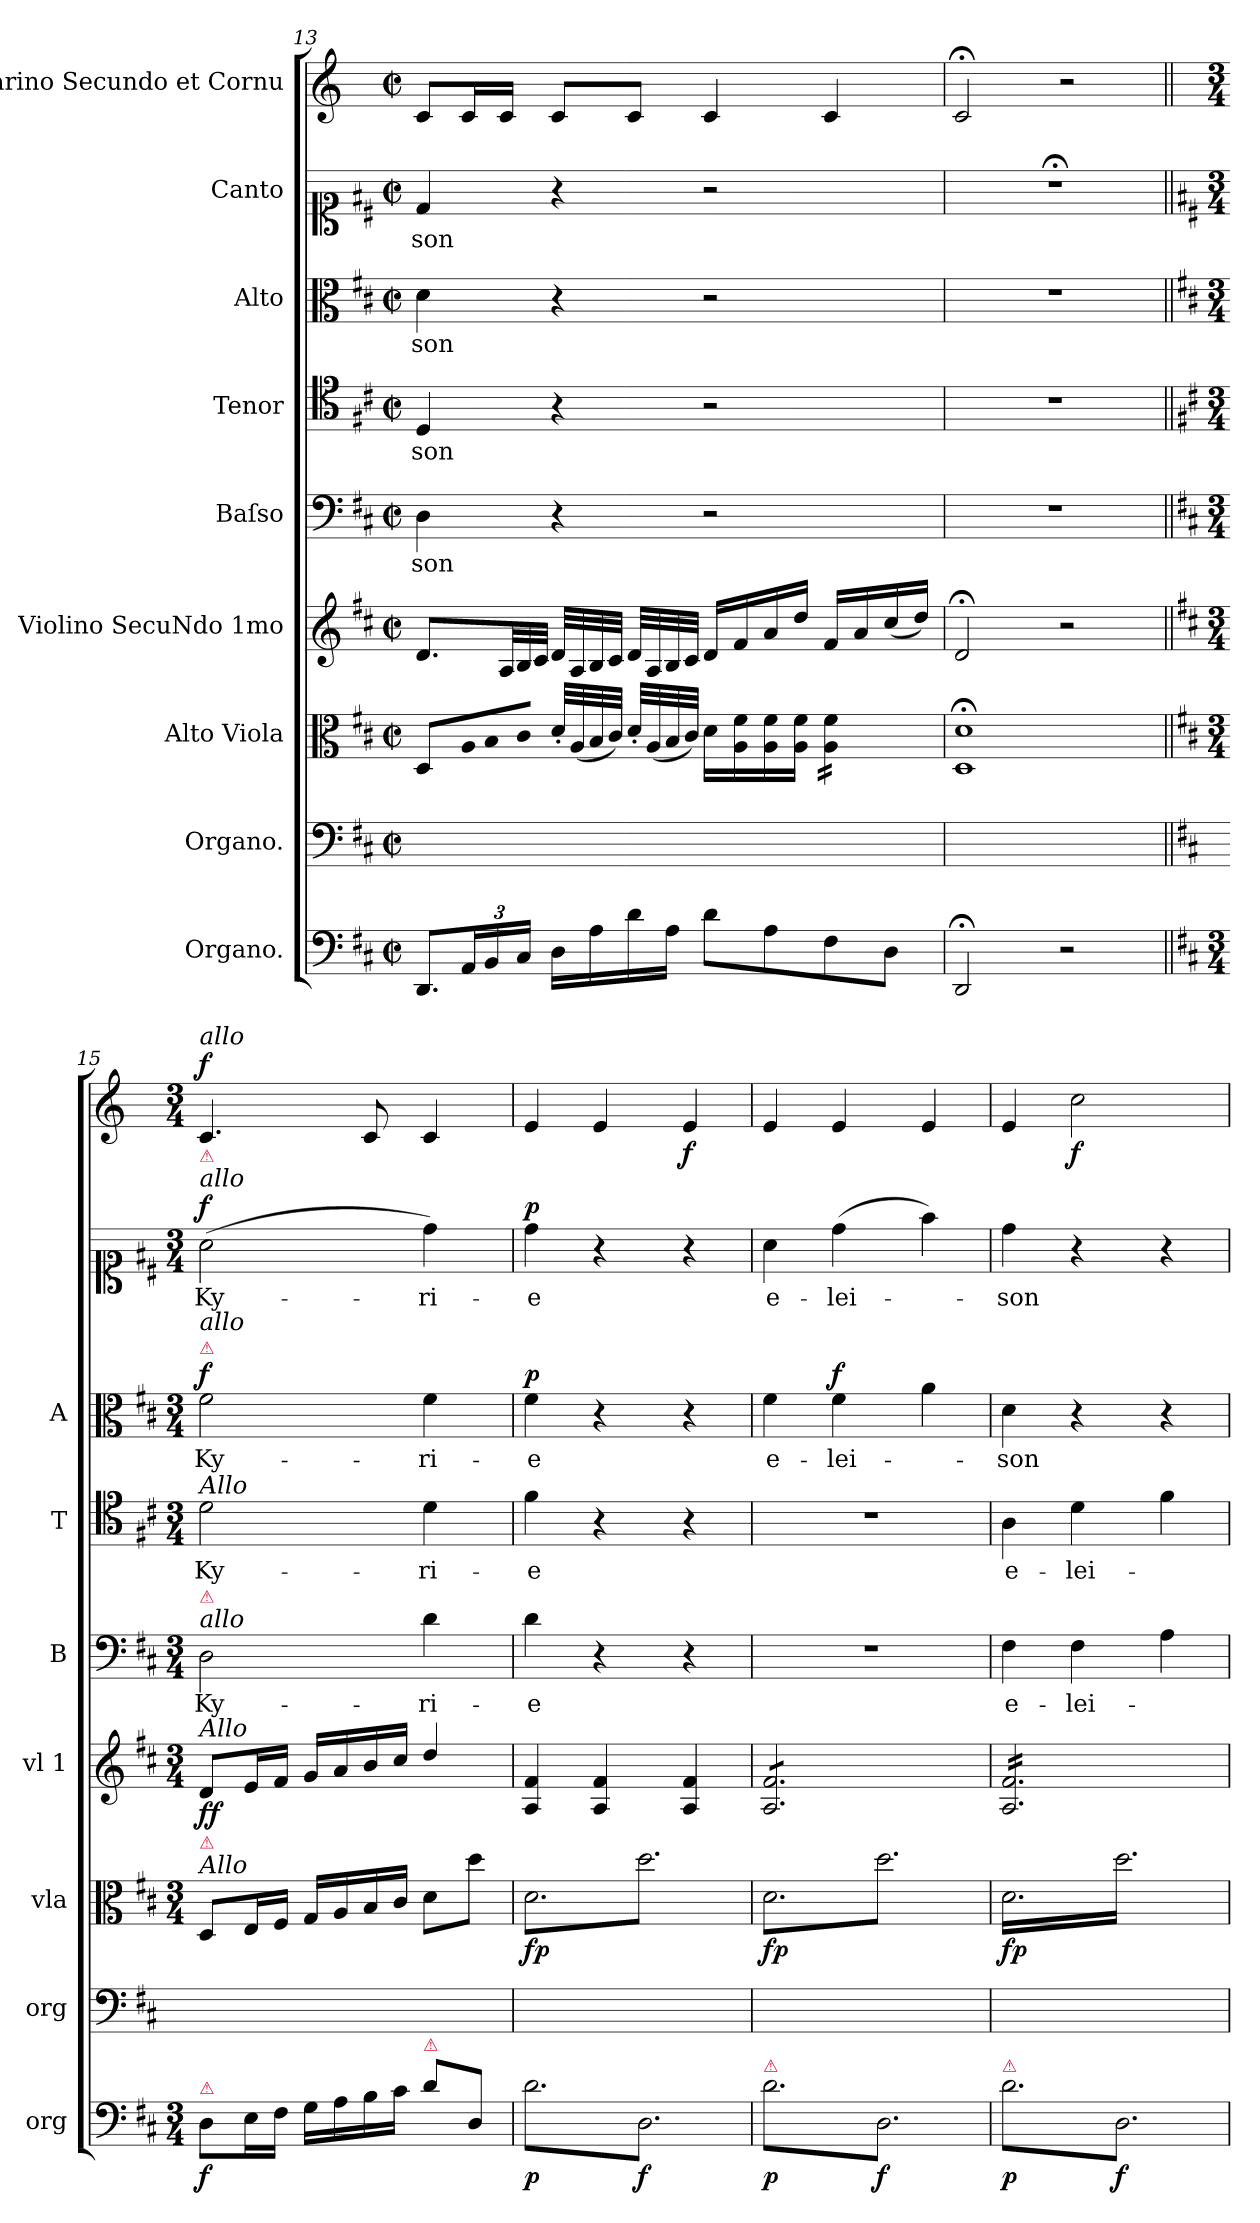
**kern	**dynam	**kern	**kern	**dynam	**kern	**dynam	**kern	**text	**kern	**text	**dynam	**kern	**text	**dynam	**kern	**text	**dynam	**kern	**dynam
*part9	*part9	*part8	*part7	*part7	*part6	*part6	*part5	*part5	*part4	*part4	*part4	*part3	*part3	*part3	*part2	*part2	*part2	*part1	*part1
*staff9	*staff9	*staff8	*staff7	*staff7	*staff6	*staff6	*staff5	*staff5	*staff4	*staff4	*staff4	*staff3	*staff3	*staff3	*staff2	*staff2	*staff2	*staff1	*staff1
*I"Organo.	*	*I"Organo.	*I"Alto Viola	*	*I"Violino SecuNdo 1mo	*	*I"Baſso	*	*I"Tenor	*	*	*I"Alto	*	*	*I"Canto	*	*	*I"Clarino Secundo et Cornu	*
*I'org	*	*I'org	*I'vla	*	*I'vl 1	*	*I'B	*	*I'T	*	*	*I'A	*	*	*	*	*	*	*
*clefF4	*	*clefF4	*clefC3	*	*clefG2	*	*clefF4	*	*clefC4	*	*	*clefC3	*	*	*clefC1	*	*	*clefG2	*
*	*	*	*	*	*	*	*	*	*	*	*	*	*	*	*	*	*	*ITrd6c10	*
*k[f#c#]	*	*k[f#c#]	*k[f#c#]	*	*k[f#c#]	*	*k[f#c#]	*	*k[f#c#]	*	*	*k[f#c#]	*	*	*k[f#c#]	*	*	*k[f#c#]	*
*D:	*	*D:	*D:	*	*D:	*	*D:	*	*D:	*	*	*D:	*	*	*D:	*	*	*D:	*
*M2/2	*	*M2/2	*M2/2	*	*M2/2	*	*M2/2	*	*M2/2	*	*	*M2/2	*	*	*M2/2	*	*	*M2/2	*
*met(c|)	*	*met(c|)	*met(c|)	*	*met(c|)	*	*met(c|)	*	*met(c|)	*	*	*met(c|)	*	*	*met(c|)	*	*	*met(c|)	*
=13	=13	=13	=13	=13	=13	=13	=13	=13	=13	=13	=13	=13	=13	=13	=13	=13	=13	=13	=13
!LO:N:vis=8.	!	!	!	!	!	!	!	!	!	!	!	!	!	!	!	!	!	!	!
8DD/L	.	1ryy	8D/L	.	8.d/L	.	4D\	-son	4D/	-son	.	4d\	-son	.	4d/	-son	.	8D/L	.
*	*	*	*Xtuplet	*	*	*	*	*	*	*	*	*	*	*	*	*	*	*	*
!	!	!	!LO:N:vis=32	!	!	!	!	!	!	!	!	!	!	!	!	!	!	!	!
24AA/L	.	.	24A/LL	.	.	.	.	.	.	.	.	.	.	.	.	.	.	16D/L	.
!	!	!	!LO:N:vis=32	!	!	!	!	!	!	!	!	!	!	!	!	!	!	!	!
24BB/	.	.	24B/	.	.	.	.	.	.	.	.	.	.	.	.	.	.	.	.
*	*	*	*	*	*Xtuplet	*	*	*	*	*	*	*	*	*	*	*	*	*	*
.	.	.	.	.	48A/LL	.	.	.	.	.	.	.	.	.	.	.	.	16D/JJ	.
!	!	!	!LO:N:vis=32	!	!	!	!	!	!	!	!	!	!	!	!	!	!	!	!
24C#/JJ	.	.	24c#/JJJ	.	48B/	.	.	.	.	.	.	.	.	.	.	.	.	.	.
.	.	.	.	.	48c#/JJJ	.	.	.	.	.	.	.	.	.	.	.	.	.	.
16D\LL	.	.	32d'/LLL	.	32d/LLL	.	4r	.	4r	.	.	4r	.	.	4r	.	.	8D/L	.
.	.	.	(32A/	.	32A/	.	.	.	.	.	.	.	.	.	.	.	.	.	.
16A\	.	.	32B/	.	32B/	.	.	.	.	.	.	.	.	.	.	.	.	.	.
.	.	.	32c#/JJJ)	.	32c#/JJJ	.	.	.	.	.	.	.	.	.	.	.	.	.	.
16d\	.	.	32d'/LLL	.	32d/LLL	.	.	.	.	.	.	.	.	.	.	.	.	8D/J	.
.	.	.	(32A/	.	32A/	.	.	.	.	.	.	.	.	.	.	.	.	.	.
16A\JJ	.	.	32B/	.	32B/	.	.	.	.	.	.	.	.	.	.	.	.	.	.
.	.	.	32c#/JJJ)	.	32c#/JJJ	.	.	.	.	.	.	.	.	.	.	.	.	.	.
8d\L	.	.	16d\LL	.	16d/LL	.	2r	.	2r	.	.	2r	.	.	2r	.	.	4D/	.
.	.	.	16A\ 16f#\	.	16f#/	.	.	.	.	.	.	.	.	.	.	.	.	.	.
8A\	.	.	16A\ 16f#\	.	16a/	.	.	.	.	.	.	.	.	.	.	.	.	.	.
.	.	.	16A\ 16f#\JJ	.	16dd/JJ	.	.	.	.	.	.	.	.	.	.	.	.	.	.
*	*	*	*tremolo	*	*	*	*	*	*	*	*	*	*	*	*	*	*	*	*
8F#\	.	.	16A\ 16f#\LL	.	16f#/LL	.	.	.	.	.	.	.	.	.	.	.	.	4D/	.
.	.	.	16A\ 16f#\	.	16a/	.	.	.	.	.	.	.	.	.	.	.	.	.	.
8D\J	.	.	16A\ 16f#\	.	(16cc#/	.	.	.	.	.	.	.	.	.	.	.	.	.	.
.	.	.	16A\ 16f#\JJ	.	16dd/JJ)	.	.	.	.	.	.	.	.	.	.	.	.	.	.
*	*	*	*Xtremolo	*	*	*	*	*	*	*	*	*	*	*	*	*	*	*	*
=14	=14	=14	=14	=14	=14	=14	=14	=14	=14	=14	=14	=14	=14	=14	=14	=14	=14	=14	=14
2DD;</	.	1ryy	1D;< 1d;<	.	2d;</	.	1r	.	1r	.	.	1r	.	.	1r;<	.	.	2D;</	.
2r	.	.	.	.	2r	.	.	.	.	.	.	.	.	.	.	.	.	2r	.
=15||	=15||	=15||	=15||	=15||	=15||	=15||	=15||	=15||	=15||	=15||	=15||	=15||	=15||	=15||	=15||	=15||	=15||	=15||	=15||
*k[f#c#]	*	*	*k[f#c#]	*	*k[f#c#]	*	*k[f#c#]	*	*k[f#c#]	*	*	*k[f#c#]	*	*	*k[f#c#]	*	*	*k[f#c#]	*
*M3/4	*	*	*M3/4	*	*M3/4	*	*M3/4	*	*M3/4	*	*	*M3/4	*	*	*M3/4	*	*	*M3/4	*
!	!	!	!	!	!	!	!	!	!	!	!	!	!	!	!	!	!	!LO:TX:a:i:t=allo	!
!	!	!	!	!	!	!	!	!	!	!	!	!	!	!	!LO:TX:a:i:t=allo	!	!	!	!
!	!	!	!	!	!	!	!	!	!	!	!	!	!	!	!LO:TX:a:color=crimson:t=⚠	!	!	!	!
!	!	!	!	!	!	!	!	!	!	!	!	!LO:TX:a:color=crimson:t=⚠	!	!	!	!	!	!	!
!	!	!	!	!	!	!	!	!	!	!	!	!LO:TX:a:i:t=allo	!	!	!	!	!	!	!
!	!	!	!	!	!	!	!	!	!LO:TX:a:i:t=Allo	!	!	!	!	!	!	!	!	!	!
!	!	!	!	!	!	!	!LO:TX:a:i:t=allo	!	!	!	!	!	!	!	!	!	!	!	!
!	!	!	!	!	!	!	!LO:TX:a:color=crimson:t=⚠	!	!	!	!	!	!	!	!	!	!	!	!
!	!	!	!	!	!LO:TX:a:i:t=Allo	!	!	!	!	!	!	!	!	!	!	!	!	!	!
!	!	!	!LO:TX:a:i:t=Allo	!	!	!	!	!	!	!	!	!	!	!	!	!	!	!	!
!	!	!	!LO:TX:a:color=crimson:t=⚠	!	!	!	!	!	!	!	!	!	!	!	!	!	!	!	!
!LO:TX:a:color=crimson:t=⚠	!	!	!	!	!	!	!	!	!	!	!	!	!	!	!	!	!	!	!
!	!LO:DY:b	!	!	!LO:DY:b	!	!LO:DY:b	!	!	!	!	!LO:DY:a	!	!	!LO:DY:a	!	!	!LO:DY:b	!	!LO:DY:a
8D\L	f	2.ryy	8D/L	fr.	8d/L	ff	2D\	Ky-	2d\	Ky-	ffor	2f#\	Ky-	f	(2a\	Ky-	f.	4.D/	f
16E\L	.	.	16E/L	.	16e/L	.	.	.	.	.	.	.	.	.	.	.	.	.	.
16F#\JJ	.	.	16F#/JJ	.	16f#/JJ	.	.	.	.	.	.	.	.	.	.	.	.	.	.
16G\LL	.	.	16G/LL	.	16g/LL	.	.	.	.	.	.	.	.	.	.	.	.	.	.
16A\	.	.	16A/	.	16a/	.	.	.	.	.	.	.	.	.	.	.	.	.	.
16B\	.	.	16B/	.	16b/	.	.	.	.	.	.	.	.	.	.	.	.	8D/	.
16c#\JJ	.	.	16c#/JJ	.	16cc#/JJ	.	.	.	.	.	.	.	.	.	.	.	.	.	.
!LO:TX:a:color=crimson:t=⚠	!	!	!	!	!	!	!	!	!	!	!	!	!	!	!	!	!	!	!
8d\L	.	.	8d\L	.	4dd/	.	4d\	-ri-	4d\	-ri-	.	4f#\	-ri-	.	4dd\)	-ri-	.	4D/	.
8D/J	.	.	8dd\J	.	.	.	.	.	.	.	.	.	.	.	.	.	.	.	.
=16	=16	=16	=16	=16	=16	=16	=16	=16	=16	=16	=16	=16	=16	=16	=16	=16	=16	=16	=16
!LO:TX:a:color=crimson:t=⚠	!	!	!	!	!	!	!	!	!	!	!	!	!	!	!	!	!	!	!
!	!LO:DY:b	!	!	!LO:DY:b	!	!	!	!	!	!	!LO:DY:a	!	!	!LO:DY:a	!	!	!LO:DY:b	!	!LO:DY:b
*tremolo	*	*	*	*	*	*	*	*	*	*	*	*	*	*	*	*	*	*	*
*	*	*	*tremolo	*	*	*	*	*	*	*	*	*	*	*	*	*	*	*	*
8d\L	p	2.ryy	8d\L	fp	4A/ 4f#/	.	4d\	-e	4f#\	-e	po.	4f#\	-e	p	4dd\	-e	p	4F#/	po.
8D\	.	.	8dd\	.	.	.	.	.	.	.	.	.	.	.	.	.	.	.	.
8d\	.	.	8d\	.	4A/ 4f#/	.	4r	.	4r	.	.	4r	.	.	4r	.	.	4F#/	.
!	!LO:DY:b	!	!	!	!	!	!	!	!	!	!	!	!	!	!	!	!	!	!
8D\	f.	.	8dd\	.	.	.	.	.	.	.	.	.	.	.	.	.	.	.	.
!	!	!	!	!	!	!	!	!	!	!	!	!	!	!	!	!	!	!	!LO:DY:b
8d\	.	.	8d\	.	4A/ 4f#/	.	4r	.	4r	.	.	4r	.	.	4r	.	.	4F#/	f.
8D\J	.	.	8dd\J	.	.	.	.	.	.	.	.	.	.	.	.	.	.	.	.
=17	=17	=17	=17	=17	=17	=17	=17	=17	=17	=17	=17	=17	=17	=17	=17	=17	=17	=17	=17
!LO:TX:a:color=crimson:t=⚠	!	!	!	!	!	!	!	!	!	!	!	!	!	!	!	!	!	!	!
!	!LO:DY:b	!	!	!LO:DY:b	!	!	!	!	!	!	!	!	!	!	!	!	!	!	!
*	*	*	*	*	*tremolo	*	*	*	*	*	*	*	*	*	*	*	*	*	*
8d\L	p	2.ryy	8d\L	fp	8A/ 8f#/L	.	2.r	.	2.r	.	.	4f#\	e-	.	4a\	e-	.	4F#/	.
8D\	.	.	8dd\	.	8A/ 8f#/	.	.	.	.	.	.	.	.	.	.	.	.	.	.
!	!	!	!	!	!	!	!	!	!	!	!	!	!	!LO:DY:a	!	!	!	!	!
8d\	.	.	8d\	.	8A/ 8f#/	.	.	.	.	.	.	4f#\	-lei-	f	(4dd\	-lei-	.	4F#/	.
!	!LO:DY:b	!	!	!	!	!	!	!	!	!	!	!	!	!	!	!	!	!	!
8D\	f.	.	8dd\	.	8A/ 8f#/	.	.	.	.	.	.	.	.	.	.	.	.	.	.
8d\	.	.	8d\	.	8A/ 8f#/	.	.	.	.	.	.	4a\	.	.	4ff#\)	.	.	4F#/	.
8D\J	.	.	8dd\J	.	8A/ 8f#/J	.	.	.	.	.	.	.	.	.	.	.	.	.	.
=18	=18	=18	=18	=18	=18	=18	=18	=18	=18	=18	=18	=18	=18	=18	=18	=18	=18	=18	=18
!LO:TX:a:color=crimson:t=⚠	!	!	!	!	!	!	!	!	!	!	!	!	!	!	!	!	!	!	!
!	!LO:DY:b	!	!	!LO:DY:b	!	!	!	!	!	!	!	!	!	!	!	!	!	!	!
8d\L	p	2.ryy	16d\LL	fp	16A/ 16f#/LL	.	4F#\	e-	4A\	e-	.	4d\	-son	.	4dd\	-son	.	4F#/	.
.	.	.	16dd\	.	16A/ 16f#/	.	.	.	.	.	.	.	.	.	.	.	.	.	.
8D\	.	.	16d\	.	16A/ 16f#/	.	.	.	.	.	.	.	.	.	.	.	.	.	.
.	.	.	16dd\	.	16A/ 16f#/	.	.	.	.	.	.	.	.	.	.	.	.	.	.
!	!	!	!	!	!	!	!	!	!	!	!	!	!	!	!	!	!	!	!LO:DY:b
8d\	.	.	16d\	.	16A/ 16f#/	.	4F#\	-lei-	4d\	-lei-	.	4r	.	.	4r	.	.	2d\	f.
.	.	.	16dd\	.	16A/ 16f#/	.	.	.	.	.	.	.	.	.	.	.	.	.	.
!	!LO:DY:b	!	!	!	!	!	!	!	!	!	!	!	!	!	!	!	!	!	!
8D\	f.	.	16d\	.	16A/ 16f#/	.	.	.	.	.	.	.	.	.	.	.	.	.	.
.	.	.	16dd\	.	16A/ 16f#/	.	.	.	.	.	.	.	.	.	.	.	.	.	.
8d\	.	.	16d\	.	16A/ 16f#/	.	4A\	.	4f#\	.	.	4r	.	.	4r	.	.	.	.
.	.	.	16dd\	.	16A/ 16f#/	.	.	.	.	.	.	.	.	.	.	.	.	.	.
8D\J	.	.	16d\	.	16A/ 16f#/	.	.	.	.	.	.	.	.	.	.	.	.	.	.
*Xtremolo	*	*	*	*	*	*	*	*	*	*	*	*	*	*	*	*	*	*	*
.	.	.	16dd\JJ	.	16A/ 16f#/JJ	.	.	.	.	.	.	.	.	.	.	.	.	.	.
*	*	*	*	*	*Xtremolo	*	*	*	*	*	*	*	*	*	*	*	*	*	*
*	*	*	*Xtremolo	*	*	*	*	*	*	*	*	*	*	*	*	*	*	*	*
.	.	.	.	.	.	.	.	.	.	.	.	.	.	.	.	.	.	.	.
.	.	.	.	.	.	.	.	.	.	.	.	.	.	.	.	.	.	.	.
.	.	.	.	.	.	.	.	.	.	.	.	.	.	.	.	.	.	.	.
.	.	.	.	.	.	.	.	.	.	.	.	.	.	.	.	.	.	.	.
.	.	.	.	.	.	.	.	.	.	.	.	.	.	.	.	.	.	.	.
.	.	.	.	.	.	.	.	.	.	.	.	.	.	.	.	.	.	.	.
=	=	=	=	=	=	=	=	=	=	=	=	=	=	=	=	=	=	=	=
*-	*-	*-	*-	*-	*-	*-	*-	*-	*-	*-	*-	*-	*-	*-	*-	*-	*-	*-	*-
